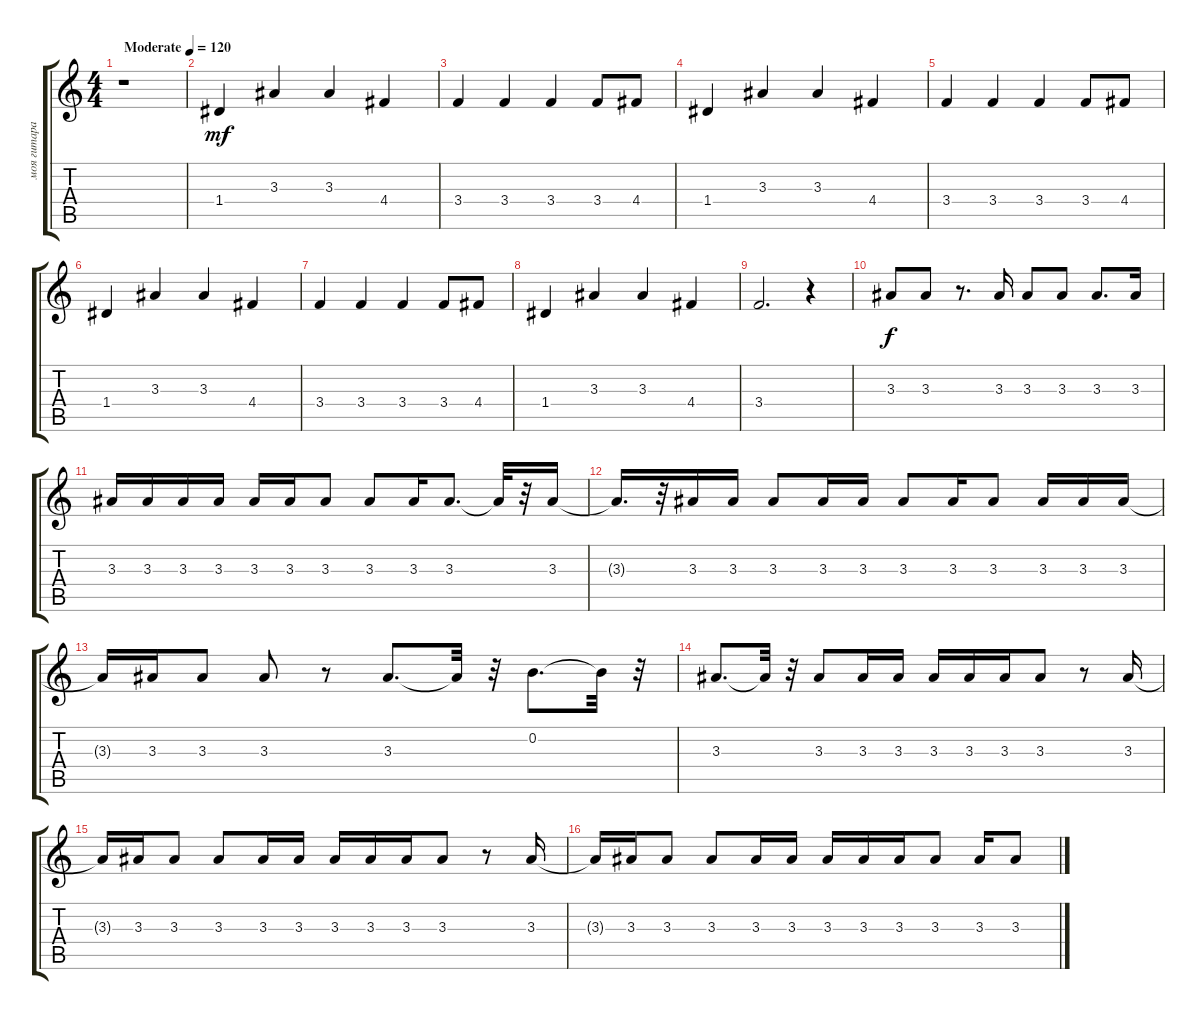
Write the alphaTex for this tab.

\track ("моя гитара" "моя гитара") {instrument acousticguitarsteel}
\staff {score tabs}
\tuning (E4 B3 G3 D3 A2 E2) {hide}
\ts (4 4)
\tempo (120 "Moderate")
\clef g2
\ks c
r.1{dy mf instrument acousticguitarsteel} |
1.4.4 3.3.4 3.3.4 4.4.4 |
3.4.4 3.4.4 3.4.4 3.4.8 4.4.8 |
1.4.4 3.3.4 3.3.4 4.4.4 |
3.4.4 3.4.4 3.4.4 3.4.8 4.4.8 |
1.4.4 3.3.4 3.3.4 4.4.4 |
3.4.4 3.4.4 3.4.4 3.4.8 4.4.8 |
1.4.4 3.3.4 3.3.4 4.4.4 |
3.4.2{d} r.4 |
3.3.8{dy f} 3.3.8 r.8{d} 3.3.16 3.3.8 3.3.8 3.3.8{d} 3.3.16 |
3.3.16 3.3.16 3.3.16 3.3.16 3.3.16 3.3.16 3.3.8 3.3.8 3.3.16 3.3.8{d} 3.3{t}.32 r.32 3.3.16 |
3.3{t}.16{d} r.32 3.3.16 3.3.16 3.3.8 3.3.16 3.3.16 3.3.8 3.3.16 3.3.8 3.3.16 3.3.16 3.3.16 |
3.3{t}.16 3.3.16 3.3.8 3.3.8 r.8 3.3.8{d} 3.3{t}.32 r.32 0.2.8{d} 0.2{t}.32 r.32 |
3.3.8{d} 3.3{t}.32 r.32 3.3.8 3.3.16 3.3.16 3.3.16 3.3.16 3.3.16 3.3.8 r.8 3.3.16 |
3.3{t}.16 3.3.16 3.3.8 3.3.8 3.3.16 3.3.16 3.3.16 3.3.16 3.3.16 3.3.8 r.8 3.3.16 |
3.3{t}.16 3.3.16 3.3.8 3.3.8 3.3.16 3.3.16 3.3.16 3.3.16 3.3.16 3.3.8 3.3.16 3.3.8
